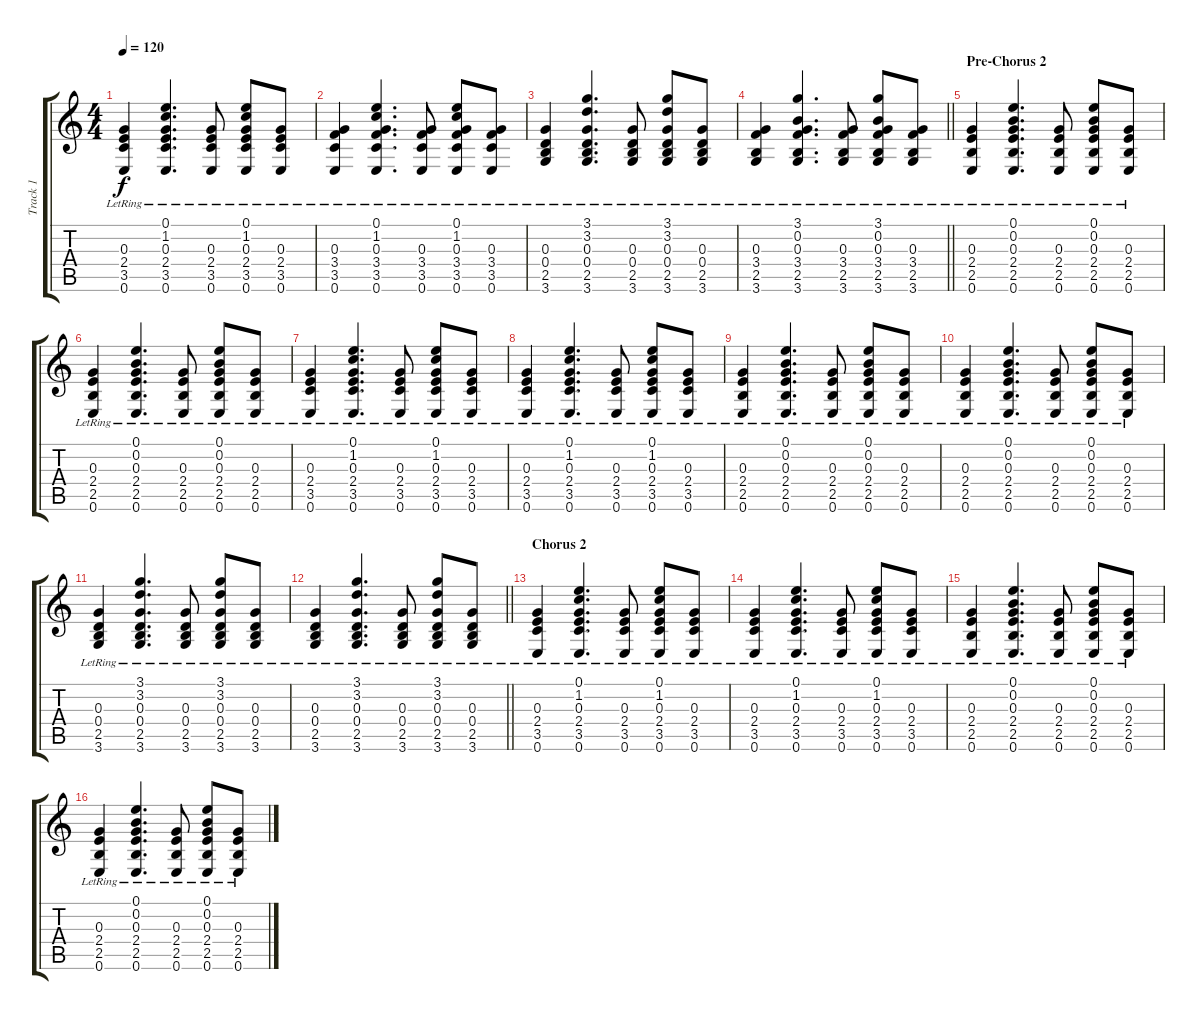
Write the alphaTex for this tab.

\track ("Track 1" "Track 1") {instrument acousticguitarnylon}
\staff {score tabs}
\tuning (E4 B3 G3 D3 A2 E2) {hide}
\ts (4 4)
\tempo 120
\clef g2
\ks c
(0.3{lr} 2.4{lr} 3.5{lr} 0.6{lr}).4{dy f} (0.1{lr} 1.2{lr} 0.3{lr} 2.4{lr} 3.5{lr} 0.6{lr}).4{d} (0.3{lr} 2.4{lr} 3.5{lr} 0.6{lr}).8 (0.1{lr} 1.2{lr} 0.3{lr} 2.4{lr} 3.5{lr} 0.6{lr}).8 (0.3{lr} 2.4{lr} 3.5{lr} 0.6{lr}).8 |
(0.3{lr} 3.4{lr} 3.5{lr} 0.6{lr}).4 (0.1{lr} 1.2{lr} 0.3{lr} 3.4{lr} 3.5{lr} 0.6{lr}).4{d} (0.3{lr} 3.4{lr} 3.5{lr} 0.6{lr}).8 (0.1{lr} 1.2{lr} 0.3{lr} 3.4{lr} 3.5{lr} 0.6{lr}).8 (0.3{lr} 3.4{lr} 3.5{lr} 0.6{lr}).8 |
(0.3{lr} 0.4{lr} 2.5{lr} 3.6{lr}).4 (3.1{lr} 3.2{lr} 0.3{lr} 0.4{lr} 2.5{lr} 3.6{lr}).4{d} (0.3{lr} 0.4{lr} 2.5{lr} 3.6{lr}).8 (3.1{lr} 3.2{lr} 0.3{lr} 0.4{lr} 2.5{lr} 3.6{lr}).8 (0.3{lr} 0.4{lr} 2.5{lr} 3.6{lr}).8 |
\barLineRight lightlight
(0.3{lr} 3.4{lr} 2.5{lr} 3.6{lr}).4 (3.1{lr} 0.2{lr} 0.3{lr} 3.4{lr} 2.5{lr} 3.6{lr}).4{d} (0.3{lr} 3.4{lr} 2.5{lr} 3.6{lr}).8 (3.1{lr} 0.2{lr} 0.3{lr} 3.4{lr} 2.5{lr} 3.6{lr}).8 (0.3{lr} 3.4{lr} 2.5{lr} 3.6{lr}).8 |
\section ("" "Pre-Chorus 2")
(0.3{lr} 2.4{lr} 2.5{lr} 0.6{lr}).4 (0.1{lr} 0.2{lr} 0.3{lr} 2.4{lr} 2.5{lr} 0.6{lr}).4{d} (0.3{lr} 2.4{lr} 2.5{lr} 0.6{lr}).8 (0.1{lr} 0.2{lr} 0.3{lr} 2.4{lr} 2.5{lr} 0.6{lr}).8 (0.3{lr} 2.4{lr} 2.5{lr} 0.6{lr}).8 |
(0.3{lr} 2.4{lr} 2.5{lr} 0.6{lr}).4 (0.1{lr} 0.2{lr} 0.3{lr} 2.4{lr} 2.5{lr} 0.6{lr}).4{d} (0.3{lr} 2.4{lr} 2.5{lr} 0.6{lr}).8 (0.1{lr} 0.2{lr} 0.3{lr} 2.4{lr} 2.5{lr} 0.6{lr}).8 (0.3{lr} 2.4{lr} 2.5{lr} 0.6{lr}).8 |
(0.3{lr} 2.4{lr} 3.5{lr} 0.6{lr}).4 (0.1{lr} 1.2{lr} 0.3{lr} 2.4{lr} 3.5{lr} 0.6{lr}).4{d} (0.3{lr} 2.4{lr} 3.5{lr} 0.6{lr}).8 (0.1{lr} 1.2{lr} 0.3{lr} 2.4{lr} 3.5{lr} 0.6{lr}).8 (0.3{lr} 2.4{lr} 3.5{lr} 0.6{lr}).8 |
(0.3{lr} 2.4{lr} 3.5{lr} 0.6{lr}).4 (0.1{lr} 1.2{lr} 0.3{lr} 2.4{lr} 3.5{lr} 0.6{lr}).4{d} (0.3{lr} 2.4{lr} 3.5{lr} 0.6{lr}).8 (0.1{lr} 1.2{lr} 0.3{lr} 2.4{lr} 3.5{lr} 0.6{lr}).8 (0.3{lr} 2.4{lr} 3.5{lr} 0.6{lr}).8 |
(0.3{lr} 2.4{lr} 2.5{lr} 0.6{lr}).4 (0.1{lr} 0.2{lr} 0.3{lr} 2.4{lr} 2.5{lr} 0.6{lr}).4{d} (0.3{lr} 2.4{lr} 2.5{lr} 0.6{lr}).8 (0.1{lr} 0.2{lr} 0.3{lr} 2.4{lr} 2.5{lr} 0.6{lr}).8 (0.3{lr} 2.4{lr} 2.5{lr} 0.6{lr}).8 |
(0.3{lr} 2.4{lr} 2.5{lr} 0.6{lr}).4 (0.1{lr} 0.2{lr} 0.3{lr} 2.4{lr} 2.5{lr} 0.6{lr}).4{d} (0.3{lr} 2.4{lr} 2.5{lr} 0.6{lr}).8 (0.1{lr} 0.2{lr} 0.3{lr} 2.4{lr} 2.5{lr} 0.6{lr}).8 (0.3{lr} 2.4{lr} 2.5{lr} 0.6{lr}).8 |
(0.3{lr} 0.4{lr} 2.5{lr} 3.6{lr}).4 (3.1{lr} 3.2{lr} 0.3{lr} 0.4{lr} 2.5{lr} 3.6{lr}).4{d} (0.3{lr} 0.4{lr} 2.5{lr} 3.6{lr}).8 (3.1{lr} 3.2{lr} 0.3{lr} 0.4{lr} 2.5{lr} 3.6{lr}).8 (0.3{lr} 0.4{lr} 2.5{lr} 3.6{lr}).8 |
\barLineRight lightlight
(0.3{lr} 0.4{lr} 2.5{lr} 3.6{lr}).4 (3.1{lr} 3.2{lr} 0.3{lr} 0.4{lr} 2.5{lr} 3.6{lr}).4{d} (0.3{lr} 0.4{lr} 2.5{lr} 3.6{lr}).8 (3.1{lr} 3.2{lr} 0.3{lr} 0.4{lr} 2.5{lr} 3.6{lr}).8 (0.3{lr} 0.4{lr} 2.5{lr} 3.6{lr}).8 |
\section ("" "Chorus 2")
(0.3{lr} 2.4{lr} 3.5{lr} 0.6{lr}).4 (0.1{lr} 1.2{lr} 0.3{lr} 2.4{lr} 3.5{lr} 0.6{lr}).4{d} (0.3{lr} 2.4{lr} 3.5{lr} 0.6{lr}).8 (0.1{lr} 1.2{lr} 0.3{lr} 2.4{lr} 3.5{lr} 0.6{lr}).8 (0.3{lr} 2.4{lr} 3.5{lr} 0.6{lr}).8 |
(0.3{lr} 2.4{lr} 3.5{lr} 0.6{lr}).4 (0.1{lr} 1.2{lr} 0.3{lr} 2.4{lr} 3.5{lr} 0.6{lr}).4{d} (0.3{lr} 2.4{lr} 3.5{lr} 0.6{lr}).8 (0.1{lr} 1.2{lr} 0.3{lr} 2.4{lr} 3.5{lr} 0.6{lr}).8 (0.3{lr} 2.4{lr} 3.5{lr} 0.6{lr}).8 |
(0.3{lr} 2.4{lr} 2.5{lr} 0.6{lr}).4 (0.1{lr} 0.2{lr} 0.3{lr} 2.4{lr} 2.5{lr} 0.6{lr}).4{d} (0.3{lr} 2.4{lr} 2.5{lr} 0.6{lr}).8 (0.1{lr} 0.2{lr} 0.3{lr} 2.4{lr} 2.5{lr} 0.6{lr}).8 (0.3{lr} 2.4{lr} 2.5{lr} 0.6{lr}).8 |
(0.3{lr} 2.4{lr} 2.5{lr} 0.6{lr}).4 (0.1{lr} 0.2{lr} 0.3{lr} 2.4{lr} 2.5{lr} 0.6{lr}).4{d} (0.3{lr} 2.4{lr} 2.5{lr} 0.6{lr}).8 (0.1{lr} 0.2{lr} 0.3{lr} 2.4{lr} 2.5{lr} 0.6{lr}).8 (0.3{lr} 2.4{lr} 2.5{lr} 0.6{lr}).8
